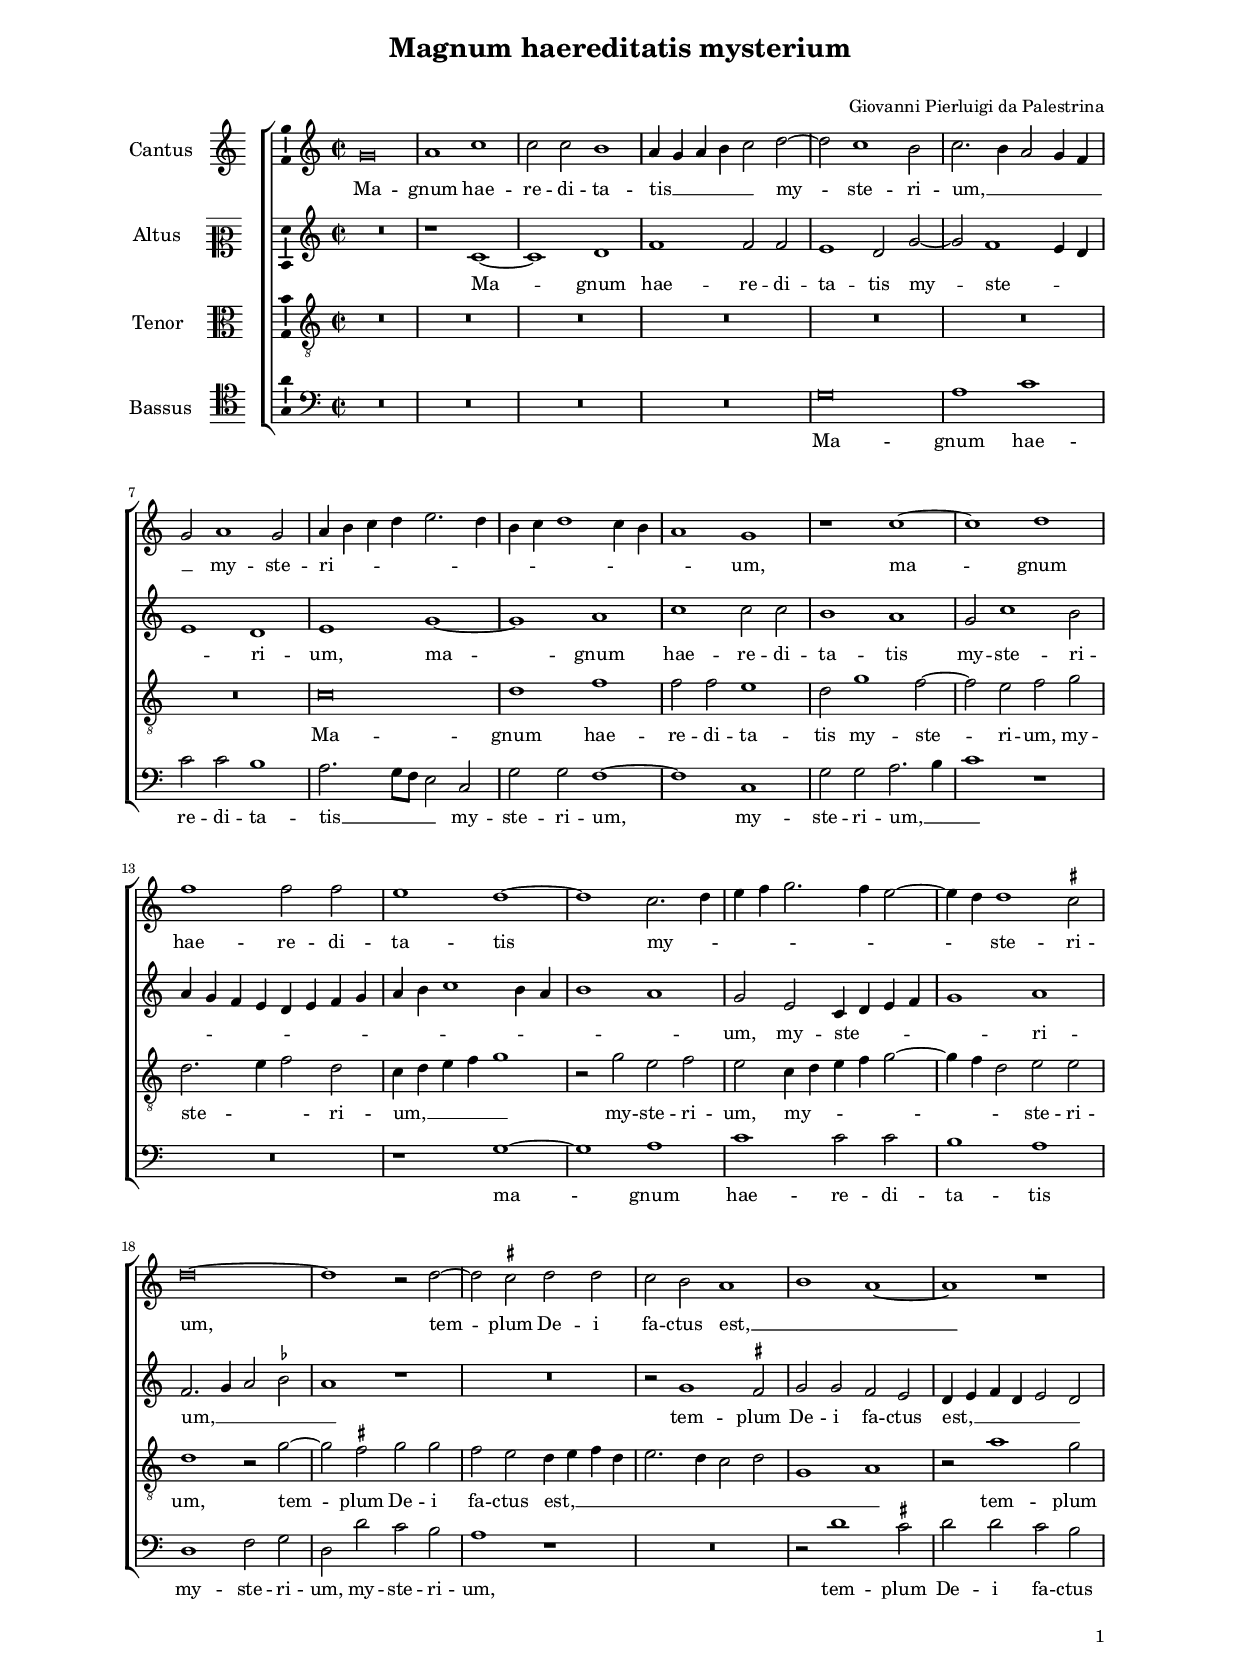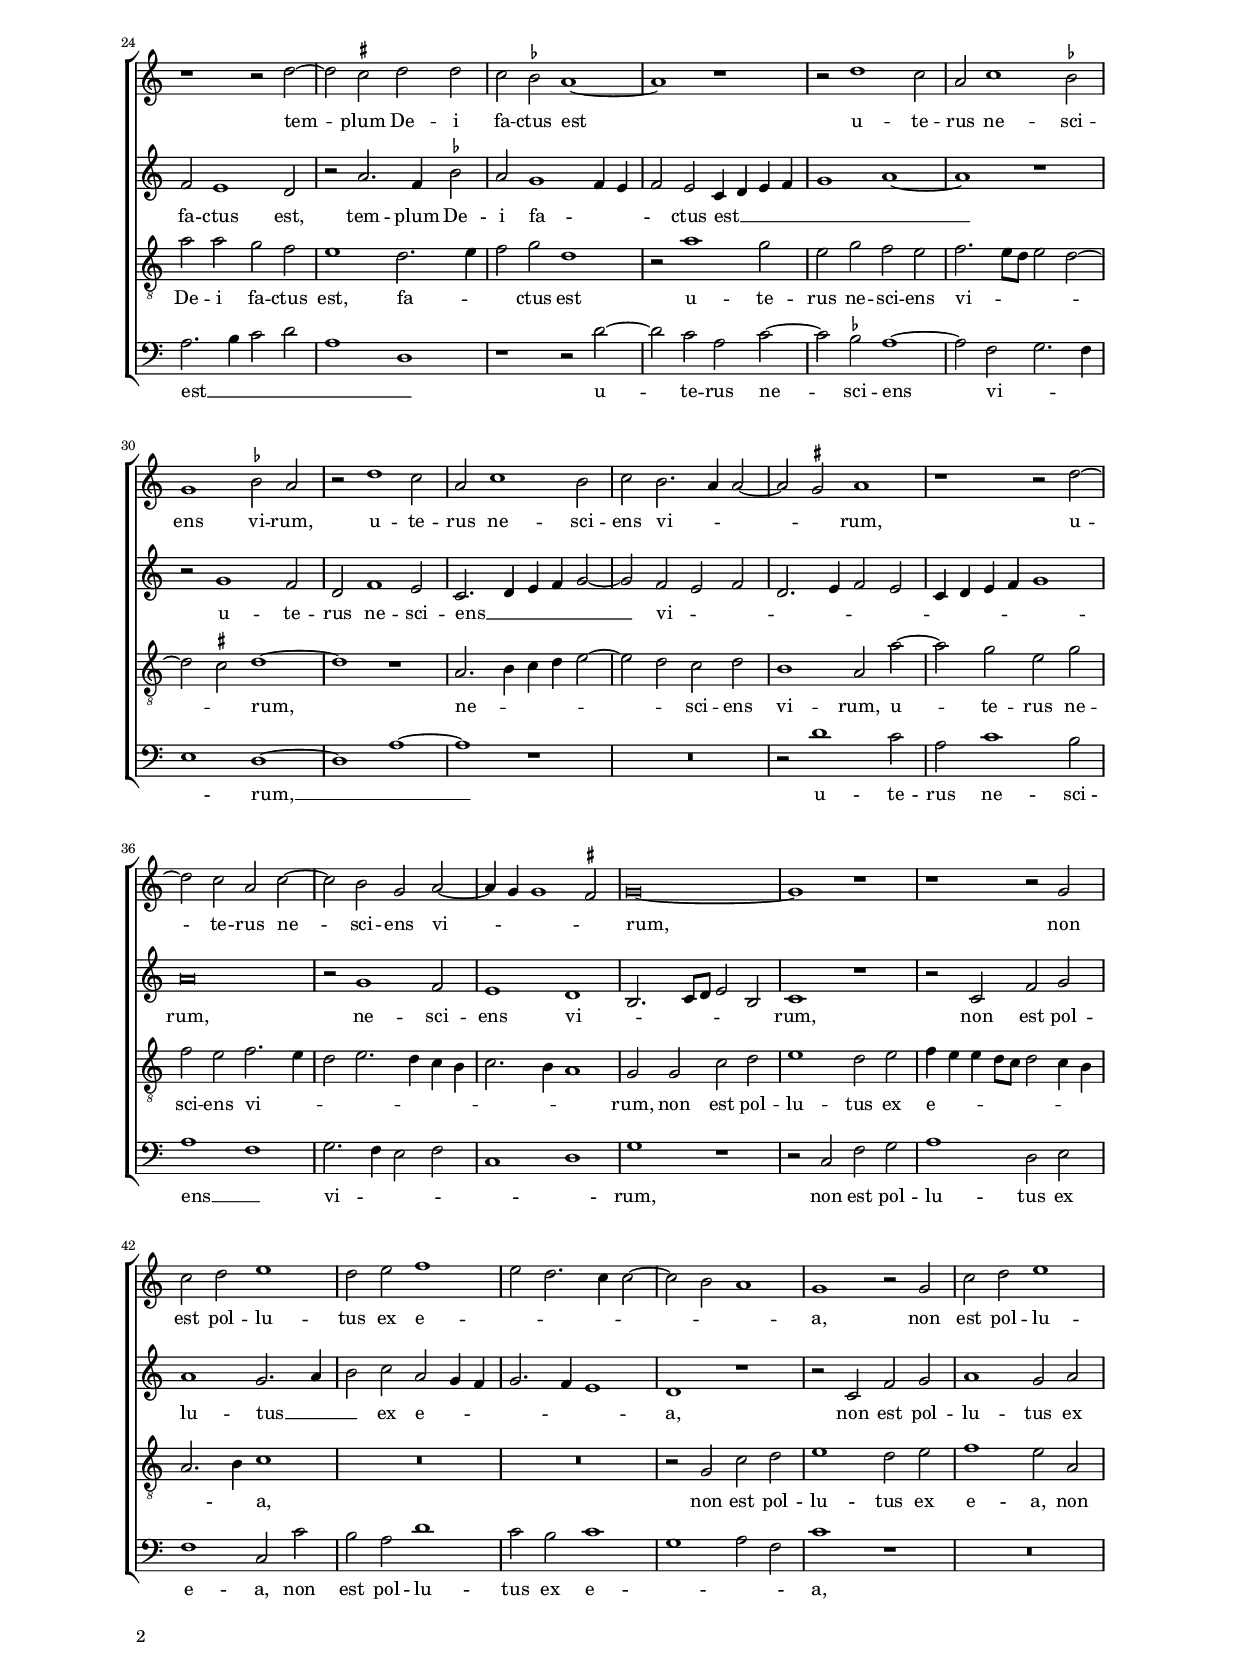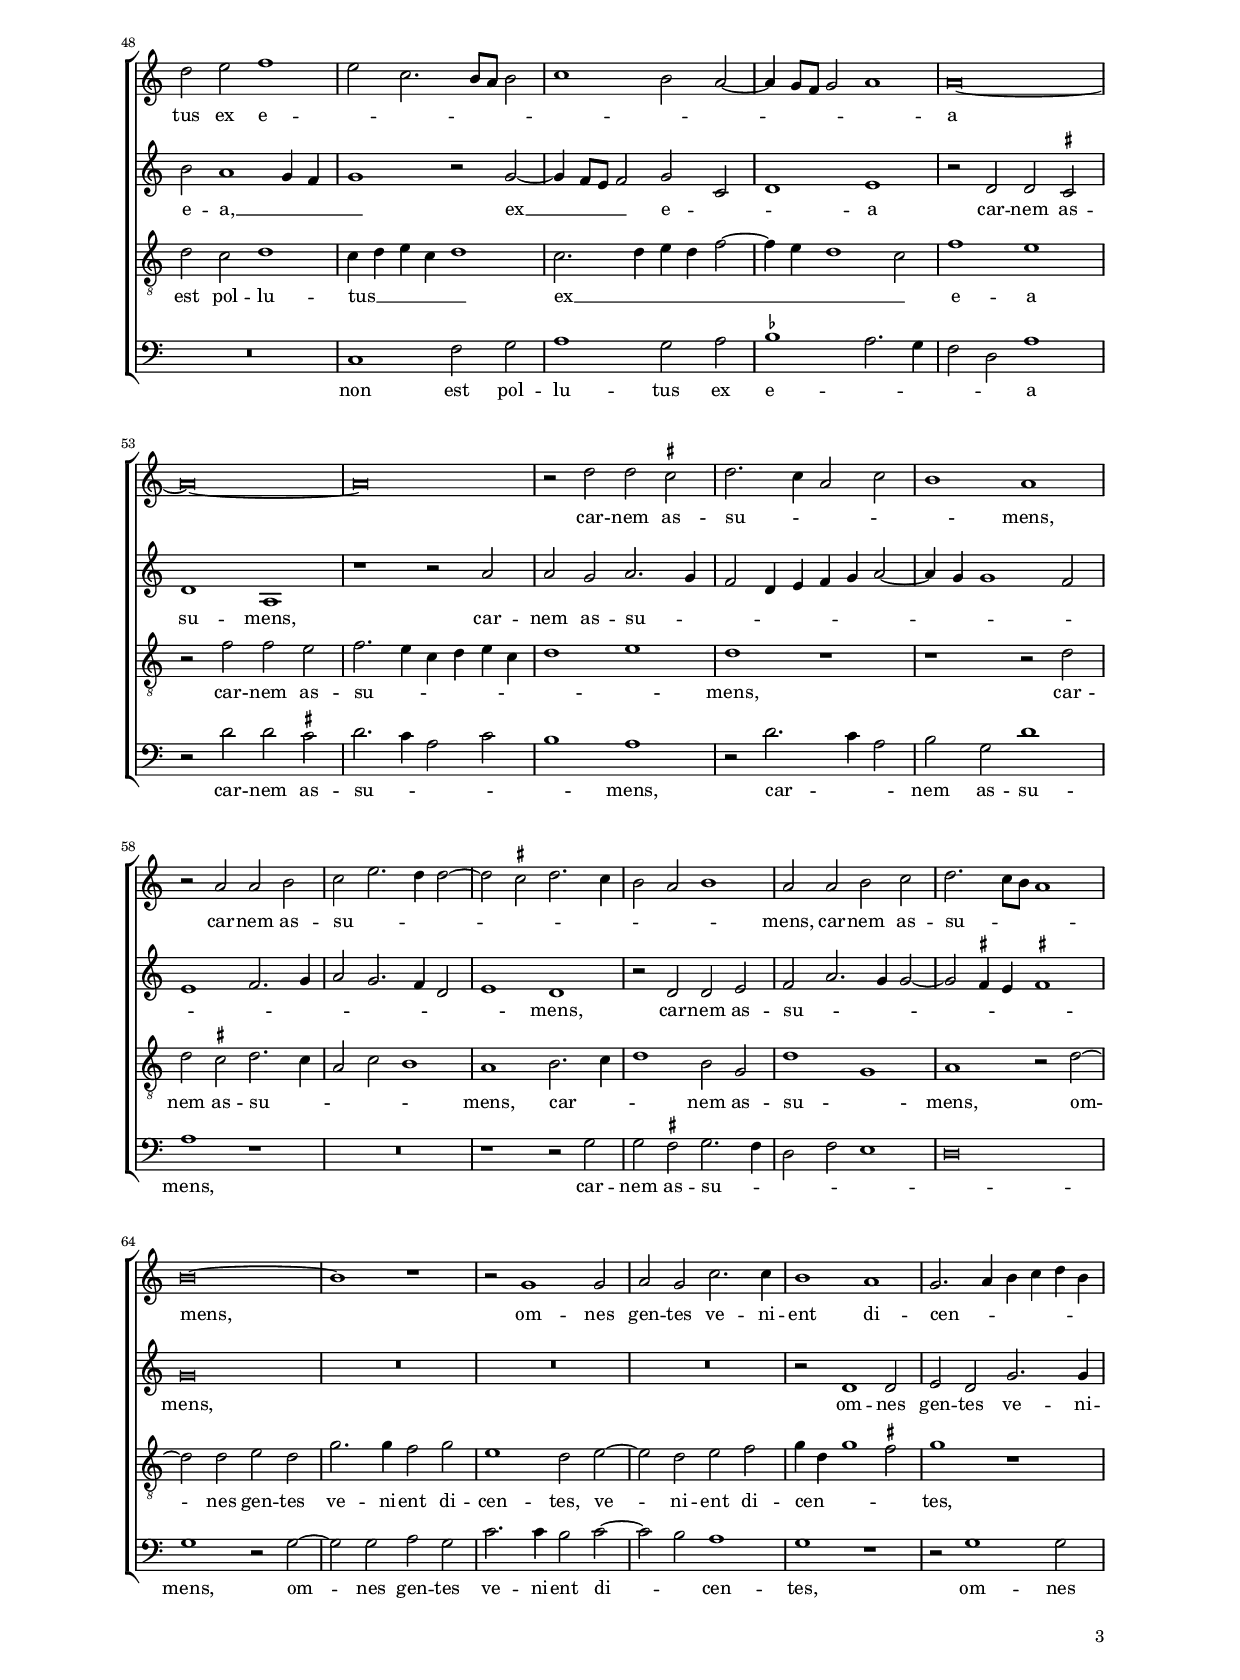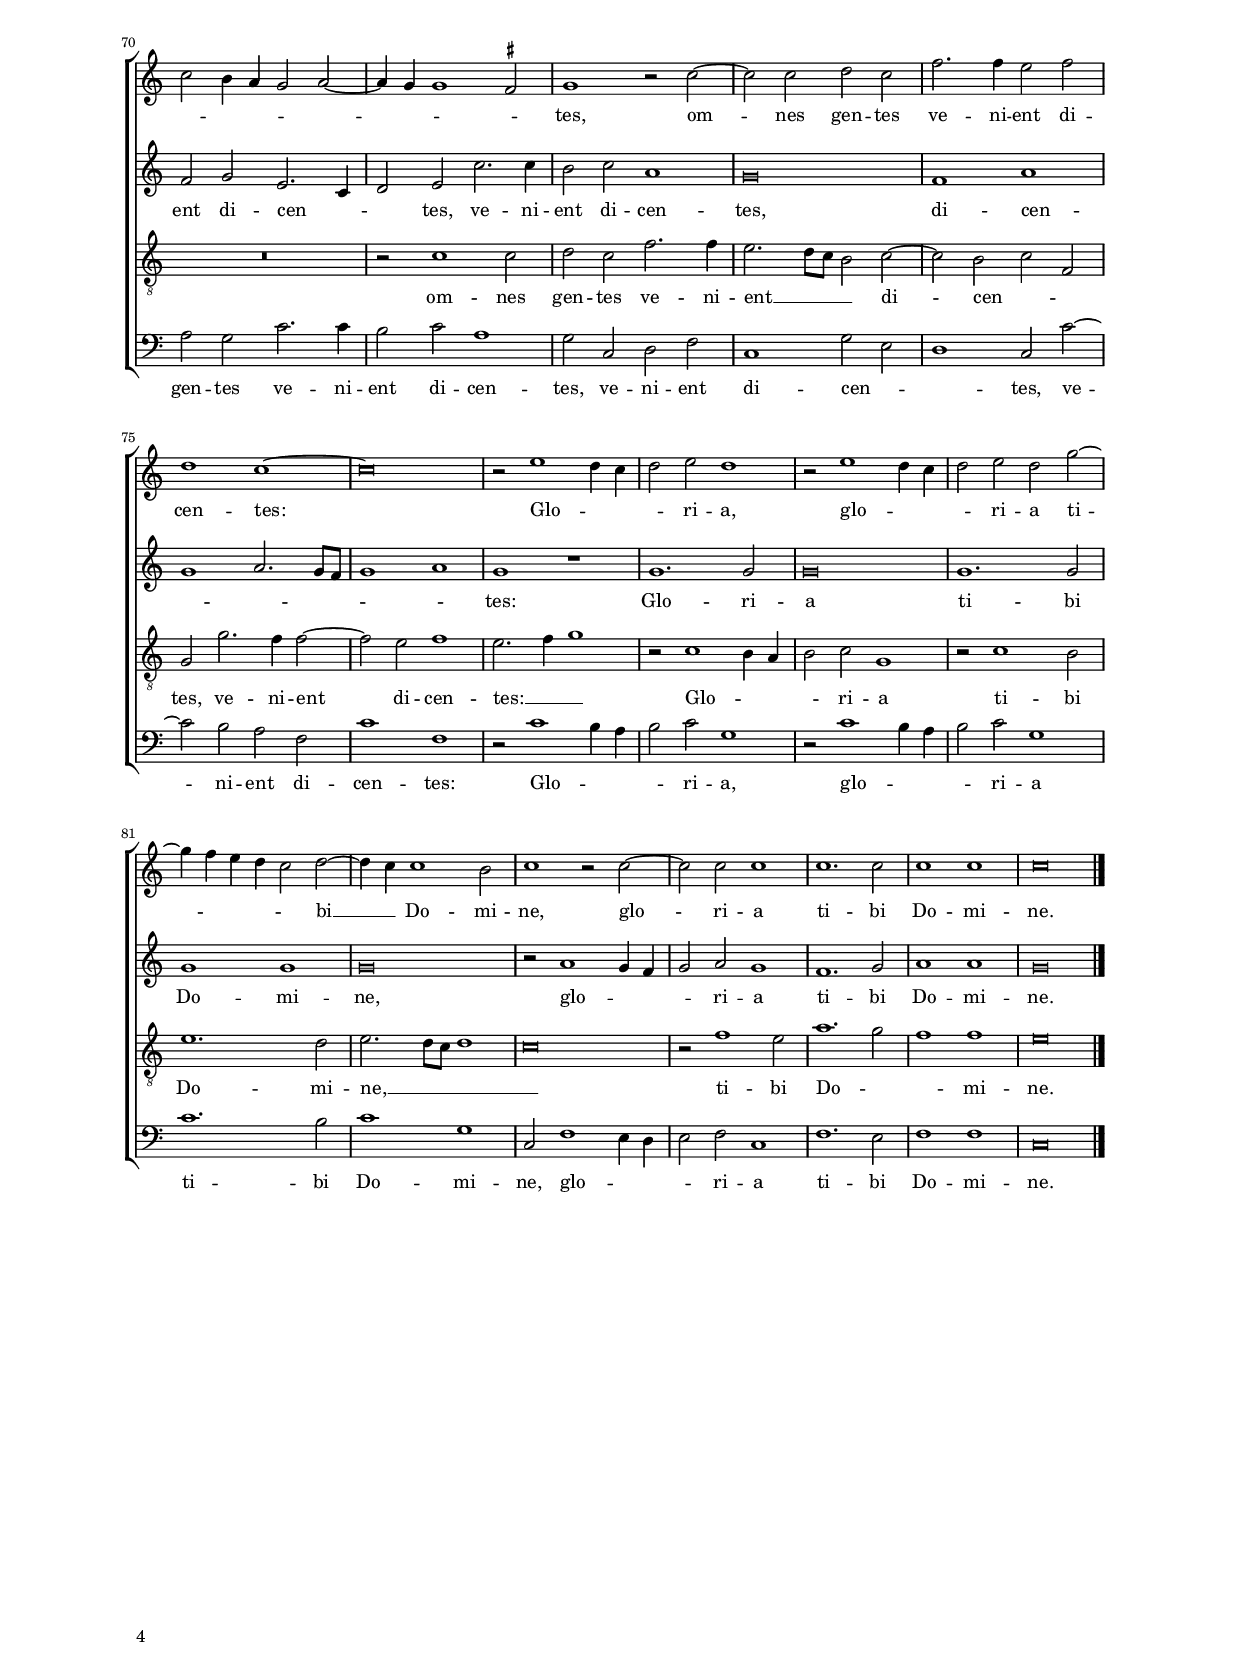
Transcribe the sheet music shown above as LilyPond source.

\header
{
  title="Magnum haereditatis mysterium"
  composer=\markup { \column { \transparent "x" "Giovanni Pierluigi da Palestrina" } }
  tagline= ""
}

\version "2.22.2"
\language deutsch
#(set-global-staff-size 15)
% #(set-default-paper-size "letter")
#(ly:set-option 'point-and-click #f)

	
global = {
    % \set Staff.autoBeaming = ##f        
	\key c \major
	\time 2/2 \set Score.measureLength = #(ly:make-moment 2/1)
    \set Score.tempoHideNote = ##t
    \tempo 2 = 95
    \skip 1*2*87 \bar "|."
	}

	ficta = { \once \set suggestAccidentals = ##t }
	
	forget = #(define-music-function (music) (ly:music?) #{
		\accidentalStyle forget
		$music
		\accidentalStyle default
		#})
	

\paper
	{
	top-margin = 1.5 \cm
	bottom-margin = 0.9 \cm
	left-margin = 2.3 \cm
	right-margin = 2.3  \cm
	ragged-bottom = ##f
	ragged-last-bottom = ##t
	print-page-number = ##f
	system-system-spacing = #'((basic-distance . 16) (minimum-distance . 14) (padding . 5) (strechability . 150))
    oddFooterMarkup=\markup   \fill-line { "" \fromproperty #'page:page-number-string }
    evenFooterMarkup=\markup  \fill-line { \fromproperty #'page:page-number-string "" }
    last-bottom-spacing = #'((basic-distance . 11) (minimum-distance . 7) (padding . 4))
    %	systems-per-page = 4
%   page-count = 3        
%	min-systems-per-page = 3
	}


incipitcantus = \markup { \score {
	{
	\set Staff.instrumentName = \markup { \fontsize #1 "Cantus" }
	\key c \major
	\clef violin
	s4 \bar ""
	}
	\layout  {
	raggedright = ##t
	indent = 1.6 \cm
	line-width = 2.2\cm
	\context { \Staff \remove Time_signature_engraver }
	\override Staff.Clef.Y-extent = #'(0 . 0)
	}} \hspace #1 }
	
      
incipitaltus = \markup { \score {
	{
	\set Staff.instrumentName = \markup { \fontsize #1 "Altus" }
	\key c \major
	\clef mezzosoprano
	s4 \bar ""
	}
	\layout  {
	raggedright = ##t
	indent = 1.6 \cm
	line-width = 2.2\cm
	\context { \Staff \remove Time_signature_engraver }
	\override Staff.Clef.Y-extent = #'(0 . 0)
	}} \hspace #1 }


incipittenor = \markup { \score {
	{
	\set Staff.instrumentName = \markup { \fontsize #1 "Tenor" }
	\key c \major
	\clef alto
	s4 \bar ""
	}
	\layout  {
	raggedright = ##t
	indent = 1.6 \cm
	line-width = 2.2\cm
	\context { \Staff \remove Time_signature_engraver }
	\override Staff.Clef.Y-extent = #'(0 . 0)
	}} \hspace #1 }


incipitbassus = \markup { \score {
	{
	\set Staff.instrumentName = \markup { \fontsize #1 "Bassus" }
	\key c \major
	\clef tenor
	s4 \bar ""
	}
	\layout  {
	raggedright = ##t
	indent = 1.6 \cm
	line-width = 2.2\cm
	\context { \Staff \remove Time_signature_engraver }
	\override Staff.Clef.Y-extent = #'(0 . 0)
	}} \hspace #1 }


cantus =  \relative c''
	{
	g\breve
	a1 c
	c2 c h1
	a4 g a h c2 d~
%5
	d2 c1 h2 |
	c2. h4 a2 g4 f \break \noPageBreak
	g2 a1 g2
	a4 h c d e2. d4
	h4 c d1 c4 h
%10
	a1 g |
	r1 c~
	c1 d \break \noPageBreak
	f1 f2 f
	e1 d~
%15
	d1 c2. d4 |
	e4 f g2. f4 e2~
	e4 d d1 \ficta cis2 \break \noPageBreak
	d\breve~
	d1 r2 d~
%20
	d2 \ficta cis d d |
	c2 h a1
	h1 a~
	a1 r \pageBreak
	r1 r2 d~
%25
	d2 \ficta cis d d |
	c2 \ficta b a1~
	a1 r
	r2 d1 c2
	a2 c1 \ficta b2 \break \noPageBreak
%30
	g1 \ficta b2 a |
	r2 d1 c2
	a2 c1 h2
	c2 h2. a4 a2~
	a2 \ficta gis a1
%35
	r1 r2 d~ | \break \noPageBreak
	d2 c a c~
	c2 h g a~
	a4 g g1 \ficta fis2
	g\breve~
%40
	g1 r |
	r1 r2 g \break \noPageBreak
	c2 d e1
	d2 e f1
	e2 d2. c4 c2~
%45
	c2 h a1 |
	g1 r2 g
	c2 d e1 \pageBreak
	d2 e f1
	e2 c2. h8 a h2
%50
	c1 h2 a~ |
	a4 g8 f g2 a1
	a\breve~ \break \noPageBreak
	a\breve~
	a\breve
%55
	r2 d d \ficta cis |
	d2. c4 a2 c
	h1 a \break \noPageBreak
	r2 a a h
	c2 e2. d4 d2~
%60
	d2 \ficta cis d2. \forget c4 |
	h2 a h1
	a2 a h c
	d2. c8 h a1 \break \noPageBreak
	h\breve~
%65
	h1 r |
	r2 g1 g2
	a2 g c2. c4
	h1 a
	g2. a4 h c d h \pageBreak
%70
	c2 h4 a g2 a~ |
	a4 g g1 \ficta fis2
	g1 r2 c~
	c2 c d c
	f2. f4 e2 f \break \noPageBreak
%75
	d1 c~ |
	c\breve
	r2 e1 d4 c
	d2 e d1
	r2 e1 d4 c
%80
	d2 e d g~ | \break \noPageBreak
	g4 f e d c2 d~
	d4 c c1 h2
	c1 r2 c~
	c2 c c1
%85
	c1. c2 |
	c1 c
	c\breve |
	}


altus =  \relative c'
	{
	R\breve
	r1 c~
	c1 d
	f1 f2 f
%5
	e1 d2 g~ |
	g2 f1 e4 d
	e1 d
	e1 g~
	g1 a
%10
	c1 c2 c |
	h1 a
	g2 c1 h2
	a4 g f e d e f g
	a4 h c1 h4 a
%15
	h1 a |
	g2 e c4 d e f
	g1 a
	f2. g4 a2 \ficta b
	a1 r
%20
	R\breve |
	r2 g1 \ficta fis2
	g2 g f e
	d4 e f d e2 d
	f2 e1 d2
%25
	r2 a'2. f4 \ficta b2 |
	a2 g1 f4 e
	f2 e c4 d e f
	g1 a~
	a1 r
%30
	r2 g1 f2 |
	d2 f1 e2
	c2. d4 e f g2~
	g2 f e f
	d2. e4 f2 e
%35
	c4 d e f g1 |
	a\breve
	r2 g1 f2
	e1 d
	h2. c8 d e2 h
%40
	c1 r |
	r2 c f g
	a1 g2. a4
	h2 c a g4 f
	g2. f4 e1
%45
	d1 r |
	r2 c f g
	a1 g2 a
	h2 a1 g4 f
	g1 r2 g~
%50
	g4 f8 e f2 g c, |
	d1 e
	r2 d d \ficta cis
	d1 a
	r1 r2 a'
%55
	a2 g a2. g4 |
	f2 d4 e f g a2~
	a4 g g1 f2
	e1 f2. g4
	a2 g2. f4 d2
%60
	e1 d |
	r2 d d e
	f2 a2. g4 g2~
	g2 \ficta fis4 e \ficta fis!1
	g\breve
%65
	R\breve |
	R\breve
	R\breve
	r2 d1 d2
	e2 d g2. g4
%70
	f2 g e2. c4 |
	d2 e c'2. c4
	h2 c a1
	g\breve
	f1 a
%75
	g1 a2. g8 f |
	g1 a
	g1 r
	g1. g2
	g\breve
%80
	g1. g2 |
	g1 g
	g\breve
	r2 a1 g4 f
	g2 a g1
%85
	f1. g2 |
	a1 a
	g\breve |
	}


tenor =  \relative c'
	{
	R\breve
	R\breve
	R\breve
	R\breve
%5
	R\breve |
	R\breve
	R\breve
	c\breve
	d1 f
%10
	f2 f e1 |
	d2 g1 f2~
	f2 e f g
	d2. e4 f2 d
	c4 d e f g1
%15
	r2 g e f |
	e2 c4 d e f g2~
	g4 f d2 e e
	d1 r2 g~
	g2 \ficta fis g g
%20
	f2 e d4 e f d |
	e2. d4 c2 d
	g,1 a
	r2 a'1 g2
	a2 a g f
%25
	e1 d2. e4 |
	f2 g d1
	r2 a'1 g2
	e2 g f e
	f2. e8 d e2 d~
%30
	d2 \ficta cis d1~ |
	d1 r
	a2. h4 c d e2~
	e2 d c d
	h1 a2 a'~
%35
	a2 g e g |
	f2 e f2. e4
	d2 e2. d4 c h
	c2. h4 a1
	g2 g c d
%40
	e1 d2 e |
	f4 e e d8 c d2 c4 h
	a2. h4 c1
	R\breve
	R\breve
%45
	r2 g c d |
	e1 d2 e
	f1 e2 a,
	d2 c d1
	c4 d e c d1
%50
	c2. d4 e d f2~ |
	f4 e d1 c2
	f1 e
	r2 f f e
	f2. e4 c d e c
%55
	d1 e |
	d1 r
	r1 r2 d
	d2 \ficta cis d2. \forget c4
	a2 c h1
%60
	a1 h2. c4 |
	d1 h2 g
	d'1 g,
	a1 r2 d~
	d2 d e d
%65
	g2. g4 f2 g |
	e1 d2 e~
	e2 d e f
	g4 d g1 \ficta fis2
	g1 r
%70
	R\breve |
	r2 c,1 c2
	d2 c f2. f4
	e2. d8 c h2 c~
	c2 h c f,
%75
	g2 g'2. f4 f2~ |
	f2 e f1
	e2. f4 g1
	r2 c,1 h4 a
	h2 c g1
%80
	r2 c1 h2 |
	e1. d2
	e2. d8 c d1
	c\breve
	r2 f1 e2
%85
	a1. g2 |
	f1 f
	e\breve |
	}


bassus  =  \relative c
	{
	R\breve
	R\breve
	R\breve
	R\breve
%5
	g'\breve |
	a1 c
	c2 c h1
	a2. g8 f e2 c
	g'2 g f1~
%10
	f1 c |
	g'2 g a2. h4
	c1 r
	R\breve
	r1 g~
%15
	g1 a |
	c1 c2 c
	h1 a
	d,1 f2 g
	d2 d' c h
%20
	a1 r |
	R\breve
	r2 d1 \ficta cis2
	d2 d c h
	a2. h4 c2 d
%25
	a1 d, |
	r1 r2 d'~
	d2 c a c~
	c2 \ficta b a1~
	a2 f g2. f4
%30
	e1 d~ |
	d1 a'~
	a1 r
	R\breve
	r2 d1 c2
%35
	a2 c1 h2 |
	a1 f
	g2. f4 e2 f
	c1 d
	g1 r
%40
	r2 c, f g |
	a1 d,2 e
	f1 c2 c'
	h2 a d1
	c2 h c1
%45
	g1 a2 f |
	c'1 r
	R\breve
	R\breve
	c,1 f2 g
%50
	a1 g2 a |
	\ficta b1 a2. g4
	f2 d a'1
	r2 d d \ficta cis
	d2. c4 a2 c
%55
	h1 a |
	r2 d2. c4 a2
	h2 g d'1
	a1 r
	R\breve
%60
	r1 r2 g |
	g2 \ficta fis g2. \forget f4
	d2 f e1
	d\breve
	g1 r2 g~
%65
	g2 g a g |
	c2. c4 h2 c~
	c2 h a1
	g1 r
	r2 g1 g2
%70
	a2 g c2. c4 |
	h2 c a1
	g2 c, d f
	c1 g'2 e
	d1 c2 c'~
%75
	c2 h a f |
	c'1 f,
	r2 c'1 h4 a
	h2 c g1
	r2 c1 h4 a
%80
	h2 c g1 |
	c1. h2
	c1 g
	c,2 f1 e4 d
	e2 f c1
%85
	f1. e2 |
	f1 f
	c\breve |
	}

lyricscantus = \lyricmode {
	Ma -- gnum hae -- re -- di -- ta -- tis __ _ _ _ _ my -- ste -- ri -- um, __ _ _ _ _ _ 
    my -- ste -- ri -- _ _ _ _ _ _ _ _ _ _ _ um,
    ma -- gnum hae -- re -- di -- ta -- tis my -- _ _ _ _ _ _ _ ste -- ri -- um,
    tem -- plum De -- i fa -- ctus est, __ _ _
    tem -- plum De -- i fa -- ctus est
    u -- te -- rus ne -- sci -- ens vi -- rum,
    u -- te -- rus ne -- sci -- ens vi -- _ _ _ rum,
    u -- te -- rus ne -- sci -- ens vi -- _ _ _ rum,
    non est pol -- lu -- tus ex e -- _ _ _ _ _ _ a,
    non est pol -- lu -- tus ex e -- _ _ _ _ _ _ _ _ _ _ _ _ a
    car -- nem as -- su -- _ _ _ _ mens,
    car -- nem as -- su -- _ _ _ _ _ _ _ _ _ mens,
    car -- nem as -- su -- _ _ _ mens,
    om -- nes gen -- tes ve -- ni -- ent di -- cen -- _ _ _ _ _ _ _ _ _ _ _ _ _ tes,
    om -- nes gen -- tes ve -- ni -- ent di -- cen -- tes:
    Glo -- _ _ _ ri -- a,
    glo -- _ _ _ ri -- a ti -- _ _ _ _ bi __ _ Do -- mi -- ne,
    glo -- ri -- a ti -- bi Do -- mi -- ne.
	}


lyricsaltus = \lyricmode {
	Ma -- gnum hae -- re -- di -- ta -- tis my -- ste -- _ _ _ ri -- um,
    ma -- gnum hae -- re -- di -- ta -- tis my -- ste -- ri -- _ _ _ _ _ _ _ _ _ _ _ _ _ _ _ um,
    my -- ste -- _ _ _ _ ri -- um, __ _ _ _ _
    tem -- plum De -- i fa -- ctus est, __ _ _ _ _ _ 
    fa -- ctus est,
    tem -- plum De -- i fa -- _ _ _ ctus est __ _ _ _ _ _
    u -- te -- rus ne -- sci -- ens __ _ _ _ _ vi -- _ _ _ _ _ _ _ _ _ _ _ rum,
    ne -- sci -- ens vi -- _ _ _ _ _ rum,
    non est pol -- lu -- tus __ _ _ ex e -- _ _ _ _ _ a,
    non est pol -- lu -- tus ex e -- a, __ _ _ _
    ex __ _ _ _ e -- _ _ a
    car -- nem as -- su -- mens,
    car -- nem as -- su -- _ _ _ _ _ _ _ _ _ _ _ _ _ _ _ _ _ _ mens,
    car -- nem as -- su -- _ _ _ _ _ _ mens,
    om -- nes gen -- tes ve -- ni -- ent di -- cen -- _ _ tes,
    ve -- ni -- ent di -- cen -- tes,
    di -- cen -- _ _ _ _ _ _ tes:
    Glo -- ri -- a ti -- bi Do -- mi -- ne,
    glo -- _ _ _ ri -- a ti -- bi Do -- mi -- ne.
	}


lyricstenor = \lyricmode {
	Ma -- gnum hae -- re -- di -- ta -- tis my -- ste -- ri -- um,
    my -- ste -- _ _ ri -- um, __ _ _ _ _
    my -- ste -- ri -- um,
    my -- _ _ _ _ _ _ ste -- ri -- um,
    tem -- plum De -- i fa -- ctus est, __ _ _ _ _ _ _ _ _ _
    tem -- plum De -- i fa -- ctus est,
    fa -- _ _ ctus est
    u -- te -- rus ne -- sci -- ens vi -- _ _ _ _ _ rum,
    ne -- _ _ _ _ _ sci -- ens vi -- rum,
    u -- te -- rus ne -- sci -- ens vi -- _ _ _ _ _ _ _ _ _ rum,
    non est pol -- lu -- tus ex e -- _ _ _ _ _ _ _ _ _ a,
    non est pol -- lu -- tus ex e -- a,
    non est pol -- lu -- tus __ _ _ _ _ ex __ _ _ _ _ _ _ _ e -- a
    car -- nem as -- su -- _ _ _ _ _ _ _ mens,
    car -- nem as -- su -- _ _ _ _ mens,
    car -- _ _ nem as -- su -- _ mens,
    om -- nes gen -- tes ve -- ni -- ent di -- cen -- tes,
    ve -- ni -- ent di -- cen -- _ _ _ tes,
    om -- nes gen -- tes ve -- ni -- ent __ _ _ _ di -- cen -- _ _ tes,
    ve -- ni -- ent di -- cen -- tes: __ _ _
    Glo -- _ _ _ ri -- a ti -- bi Do -- mi -- ne, __ _ _ _ _ 
    ti -- bi Do -- _ _ mi -- ne.
	}


lyricsbassus = \lyricmode {
	Ma -- gnum hae -- re -- di -- ta -- tis __ _ _ _ my -- ste -- ri -- um,
    my -- ste -- ri -- um, __ _ _
    ma -- gnum hae -- re -- di -- ta -- tis my -- ste -- ri -- um,
    my -- ste -- ri -- um,
    tem -- plum De -- i fa -- ctus est __ _ _ _ _ _
    u -- te -- rus ne -- sci -- ens vi -- _ _ _ rum, __ _
    u -- te -- rus ne -- sci -- ens __ _ vi -- _ _ _ _ _ rum,
    non est pol -- lu -- tus ex e -- a,
    non est pol -- lu -- tus ex e -- _ _ _ a,
    non est pol -- lu -- tus ex e -- _ _ _ _ a
    car -- nem as -- su -- _ _ _ _ mens,
    car -- _ _ nem as -- su -- mens,
    car -- nem as -- su -- _ _ _ _ _ mens,
    om -- nes gen -- tes ve -- ni -- ent di -- _ cen -- tes,
    om -- nes gen -- tes ve -- ni -- ent di -- cen -- tes,
    ve -- ni -- ent di -- cen -- _ _ tes,
    ve -- ni -- ent di -- cen -- tes:
    Glo -- _ _ _ ri -- a,
    glo -- _ _ _ ri -- a ti -- bi Do -- mi -- ne,
    glo -- _ _ _ ri -- a ti -- bi Do -- mi -- ne.
	}


\score
{  
	\transpose c c {
	\new ChoirStaff \with { \override StaffGrouper.staff-staff-spacing.basic-distance = #12 }
	<<

	\new Staff << \global
	\new Voice="v1" {
		\set Staff.instrumentName=\incipitcantus
        %       \set Staff.instrumentName="S"
		\set Staff.midiInstrument = "reed organ"
		\clef "violin"
		\cantus }
	\new Lyrics \lyricsto "v1" {\lyricscantus }
	>>


	\new Staff << \global
	\new Voice="v2" {
		\set Staff.instrumentName=\incipitaltus
        %       \set Staff.instrumentName="A"
		\set Staff.midiInstrument = "reed organ"
        \clef "violin" % "G_8"
		\altus}
	\new Lyrics \lyricsto "v2" {\lyricsaltus }
	>>


	\new Staff << \global
	\new Voice="v3" {
		\set Staff.instrumentName=\incipittenor
        %       \set Staff.instrumentName="T"
		\set Staff.midiInstrument = "reed organ"
		\clef "G_8"
		\tenor }
	\new Lyrics \lyricsto "v3" {\lyricstenor }
	>>


	\new Staff << \global
	\new Voice="v4" {
		\set Staff.instrumentName=\incipitbassus
        %       \set Staff.instrumentName="B"
		\set Staff.midiInstrument = "reed organ"
		\clef "bass" 
		\bassus }
	\new Lyrics \lyricsto "v4" {\lyricsbassus}
	>>

	>>
	} % transpose

	\layout
	{
	indent = 2.3 \cm
    \context { \Lyrics \override VerticalAxisGroup.nonstaff-relatedstaff-spacing.padding = #1.2 }
%	\context { \Lyrics \override LyricText.font-size = #1 }
	\context { \Staff \override TimeSignature.break-visibility = #end-of-line-invisible }
    \context { \Staff \consists "Ambitus_engraver" }
	\context { \Score \override BarNumber.padding = #2 }
	\context { \Voice \override NoteHead.style = #'baroque }
	}

\midi
	{
	}
	
}


% EOF
